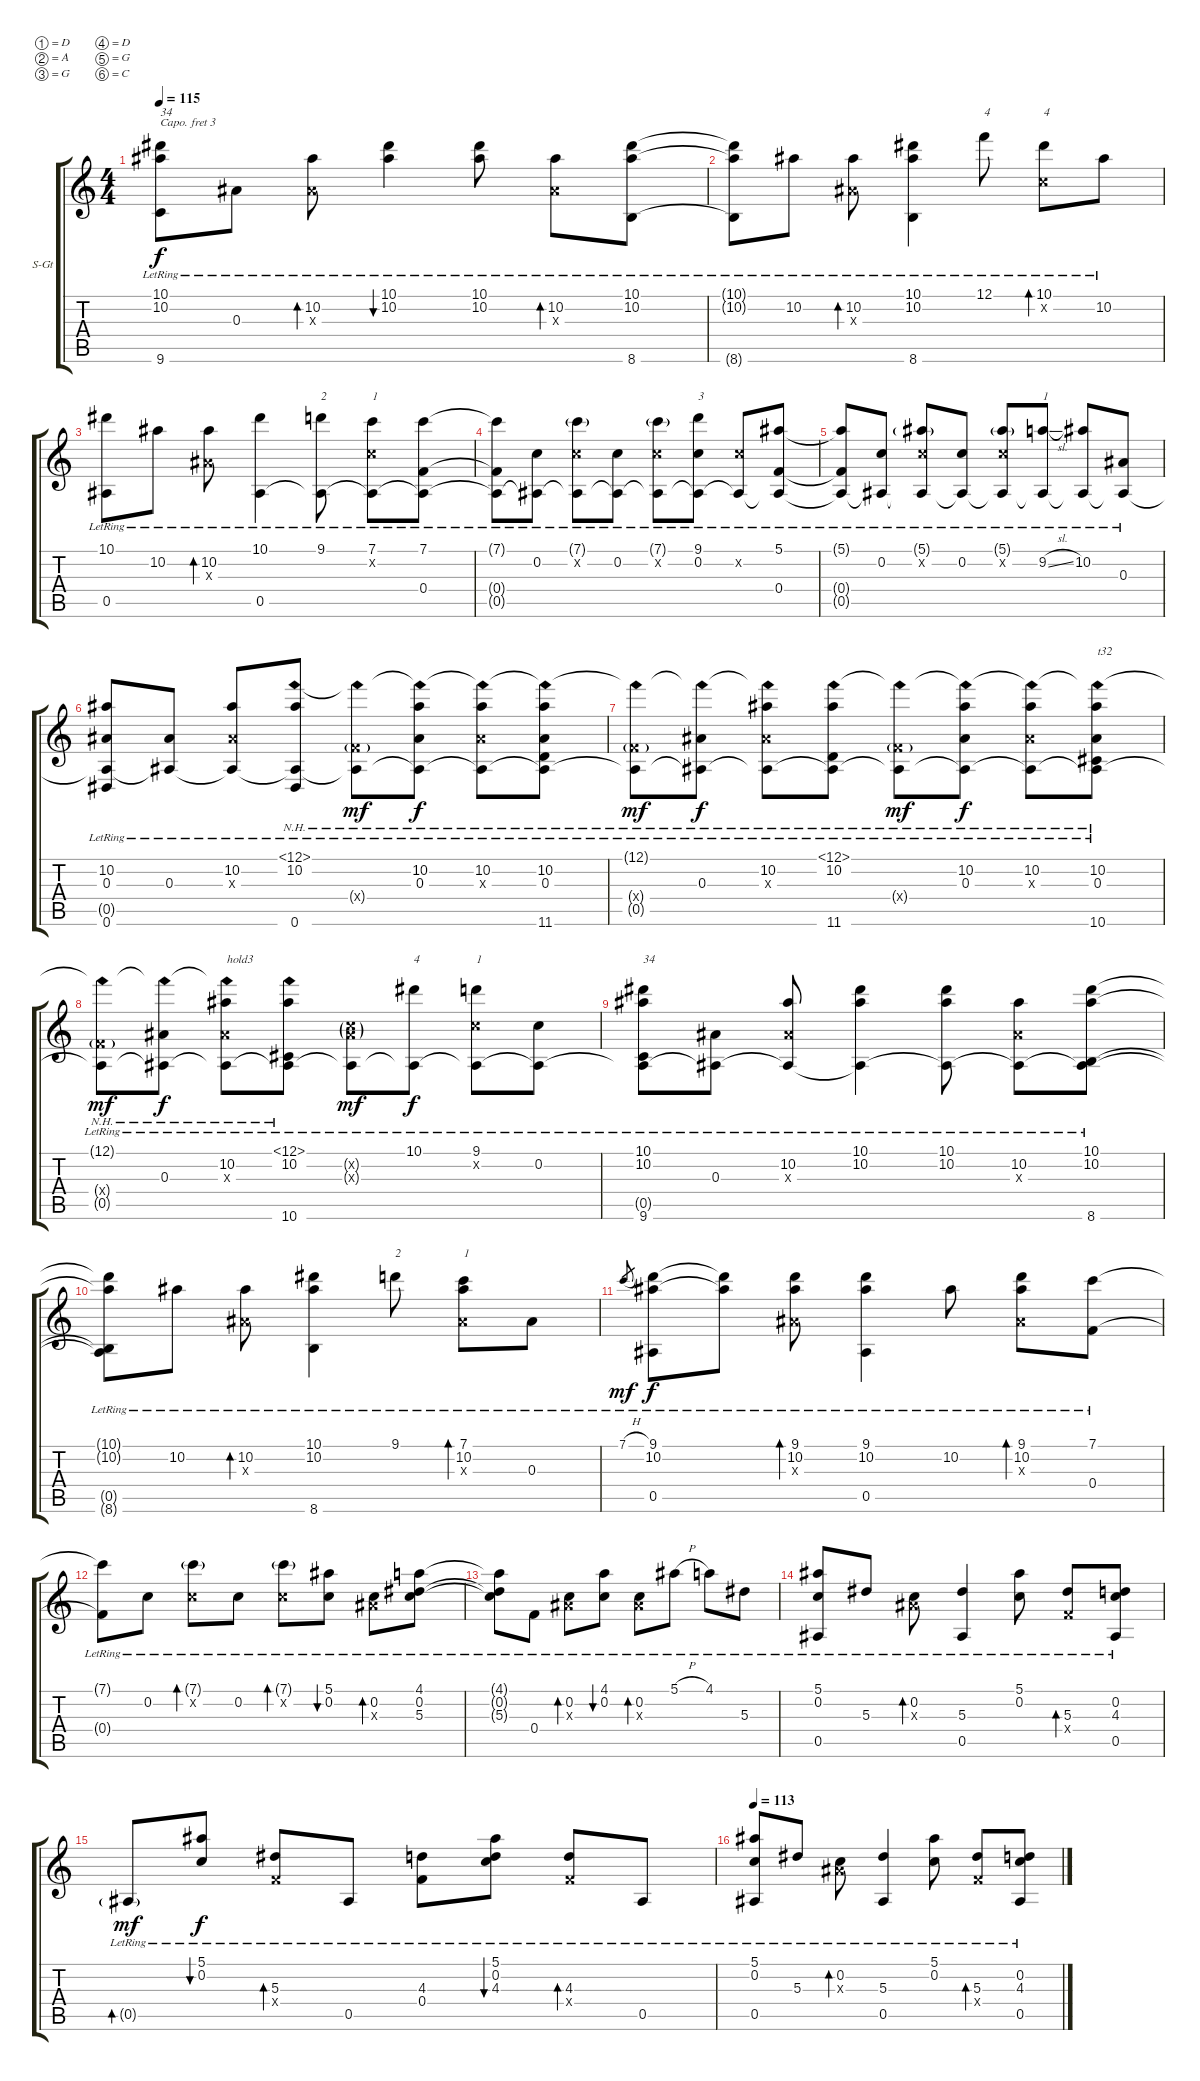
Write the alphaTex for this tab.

\bracketExtendMode groupsimilarinstruments
\firstSystemTrackNameOrientation horizontal
\otherSystemsTrackNameOrientation horizontal
\track ("Track 1" "S-Gt") {instrument acousticguitarsteel}
\staff {score tabs}
\capo 3
\tuning (D4 A3 G3 D3 G2 C2)
\ts (4 4)
\tempo 115
\clef g2
\ks c
(10.1{lr} 10.2{lr} 9.6{lr}).8{txt "34" dy f} 0.3{lr}.8 (10.2{lr} 0.3{x}).8{bd 60} (10.1{lr} 10.2{lr}).4{bu 60} (10.1{lr} 10.2{lr}).8 (10.2{lr} 0.3{x}).8{bd 60} (10.1{lr} 10.2{lr} 8.6{lr}).8 |
(10.1{lr t} 10.2{lr t} 8.6{lr t}).8 10.2{lr}.8 (10.2{lr} 0.3{x}).8{bd 60} (10.1{lr} 10.2{lr} 8.6{lr}).4 12.1{lr}.8{txt "4"} (10.1{lr} 0.2{x}).8{bd 60 txt "4"} 10.2{lr}.8 |
(10.1{lr} 0.5{lr}).8 10.2{lr}.8 (10.2{lr} 0.3{x}).8{bd 60} (10.1{lr} 0.5{lr}).4 (9.1{lr} 0.5{lr t}).8{txt "2"} (7.1{lr} 0.2{x} 0.5{lr t}).8{txt "1"} (7.1{lr} 0.4{lr} 0.5{lr t}).8 |
(7.1{lr t} 0.4{lr t} 0.5{lr t}).8 (0.2{lr} 0.5{lr t}).8 (7.1{g} 0.2{x} 0.5{lr t}).8 (0.2{lr} 0.5{lr t}).8 (7.1{g lr} 0.2{x} 0.5{lr t}).8 (9.1{lr} 0.2{lr} 0.5{lr t}).8{txt "3"} (0.2{x} 0.5{lr t}).8 (5.1{lr} 0.4{lr} 0.5{lr t}).8 |
(5.1{lr t} 0.4{lr t} 0.5{lr t}).8 (0.2{lr} 0.5{lr t}).8 (5.1{g lr} 0.2{x} 0.5{lr t}).8 (0.2{lr} 0.5{lr t}).8 (5.1{g lr} 0.2{x} 0.5{lr t}).8 (9.2{sl lr} 0.5{lr t}).8{txt "1"} (10.2{lr} 0.5{lr t}).8 (0.3{lr} 0.5{lr t}).8 |
(10.2{lr} 0.3{lr} 0.6{lr} 0.5{lr t}).8 (0.3{lr} 0.5{lr t}).8 (10.2{lr} 0.3{x} 0.5{lr t}).8 (12.1{nh lr} 10.2{lr} 0.6{lr} 0.5{lr t}).8 (0.4{g x} 12.1{nh lr t} 0.5{lr t}).8{dy mf} (10.2{lr} 0.3{lr} 12.1{nh lr t} 0.5{lr t}).8{dy f} (10.2{lr} 0.3{x} 12.1{nh lr t} 0.5{lr t}).8 (10.2{lr} 0.3{lr} 11.6{lr} 12.1{nh lr t} 0.5{lr t}).8 |
(0.4{g x} 12.1{nh lr t} 0.5{lr t}).8{dy mf} (0.3{lr} 12.1{nh lr t} 0.5{lr t}).8{dy f} (12.1{nh lr t} 10.2{lr} 0.3{x} 0.5{lr t}).8 (12.1{nh lr} 10.2{lr} 11.6{lr} 0.5{lr t}).8 (0.4{g x} 12.1{nh lr t} 0.5{lr t}).8{dy mf} (10.2{lr} 0.3{lr} 12.1{nh lr t} 0.5{lr t}).8{dy f} (10.2{lr} 0.3{x} 12.1{nh lr t} 0.5{lr t}).8 (10.2{lr} 0.3{lr} 10.6{lr} 12.1{nh lr t} 0.5{lr t}).8{txt "t32"} |
(0.4{g x} 12.1{nh lr t} 0.5{lr t}).8{dy mf} (0.3{lr} 12.1{nh lr t} 0.5{lr t}).8{dy f} (12.1{nh lr t} 10.2{lr} 0.3{x} 0.5{lr t}).8{txt "hold3"} (12.1{nh lr} 10.2{lr} 10.6{lr} 0.5{lr t}).8 (0.2{g x} 0.3{g x} 0.5{lr t}).8{dy mf} (10.1{lr} 0.5{lr t}).8{txt "4" dy f} (9.1{lr} 0.2{x} 0.5{lr t}).8{txt "1"} (0.2{lr} 0.5{lr t}).8 |
(10.1{lr} 10.2{lr} 9.6{lr} 0.5{lr t}).8{txt "34"} (0.3{lr} 0.5{lr t}).8 (10.2{lr} 0.3{x} 0.5{lr t}).8 (10.1{lr} 10.2{lr} 0.5{lr t}).4 (10.1{lr} 10.2{lr} 0.5{lr t}).8 (10.2{lr} 0.3{x} 0.5{lr t}).8 (10.1{lr} 10.2{lr} 8.6{lr} 0.5{lr t}).8 |
(10.1{lr t} 10.2{lr t} 0.5{lr t} 8.6{lr t}).8 10.2{lr}.8 (10.2{lr} 0.3{x}).8{bd 60} (10.1{lr} 10.2{lr} 8.6{lr}).4 9.1{lr}.8{txt "2"} (7.1{lr} 10.2 0.3{x}).8{bd 60 txt "1"} 0.3{lr}.8 |
7.1{h lr}.8{gr dy mf} (9.1{lr} 10.2{lr} 0.5{lr}).8{dy f} (9.1{lr t} 10.2{lr t}).8 (9.1{lr} 10.2{lr} 0.3{x}).8{bd 60} (9.1{lr} 10.2{lr} 0.5{lr}).4 10.2{lr}.8 (9.1{lr} 10.2{lr} 0.3{x}).8{bd 60} (7.1{lr} 0.4{lr}).8 |
(7.1{lr t} 0.4{lr t}).8 0.2{lr}.8 (7.1{g lr} 0.2{x}).8{bd 60} 0.2{lr}.8 (7.1{g lr} 0.2{x}).8{bd 60} (5.1{lr} 0.2{lr}).8{bu 60} (0.2{lr} 0.3{x}).8{bd 60} (4.1{lr} 0.2{lr} 5.3{lr}).8 |
(4.1{lr t} 0.2{lr t} 5.3{lr t}).8 0.4{lr}.8 (0.2{lr} 0.3{x}).8{bd 60} (4.1{lr} 0.2{lr}).8{bu 60} (0.2{lr} 0.3{x}).8{bd 60} 5.1{h lr}.8 4.1{lr}.8 5.3{lr}.8 |
(5.1{lr} 0.2{lr} 0.5{lr}).8 5.3{lr}.8 (0.2{lr} 0.3{x}).8{bd 60} (5.3{lr} 0.5{lr}).4 (5.1{lr} 0.2).8 (5.3{lr} 0.4{x}).8{bd 60} (0.2{lr} 4.3{lr} 0.5{lr}).8 |
0.5{g lr}.8{bd 60 dy mf} (5.1{lr} 0.2{lr}).8{bu 60 dy f} (5.3{lr} 0.4{x}).8{bd 60} 0.5{lr}.8 (4.3{lr} 0.4{lr}).8 (5.1{lr} 0.2{lr} 4.3{lr}).8{bu 60} (4.3{lr} 0.4{x}).8{bd 60} 0.5{lr}.8 |
\tempo 113
(5.1{lr} 0.2{lr} 0.5{lr}).8 5.3{lr}.8 (0.2{lr} 0.3{x}).8{bd 60} (5.3{lr} 0.5{lr}).4 (5.1{lr} 0.2).8 (5.3{lr} 0.4{x}).8{bd 60} (0.2{lr} 4.3{lr} 0.5{lr}).8
